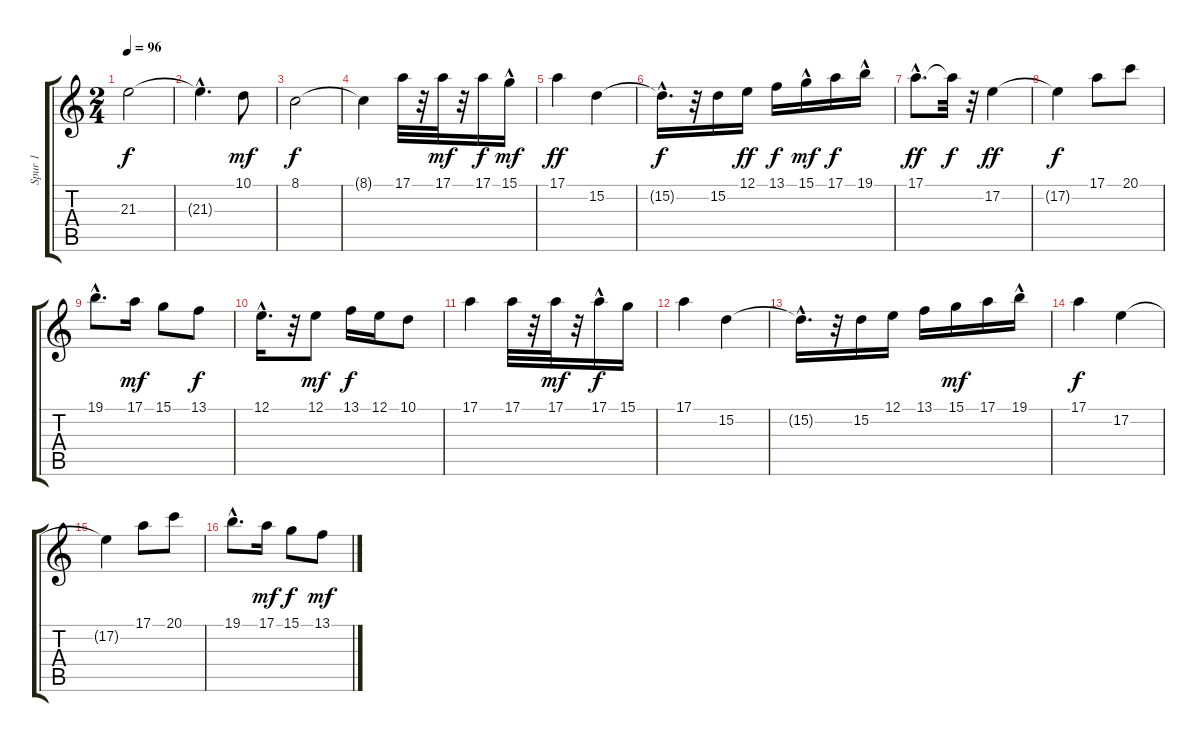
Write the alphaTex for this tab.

\track ("Spur 1" "Spur 1") {instrument accordion}
\staff {score tabs}
\tuning (E4 B3 G3 D3 A2 E2) {hide}
\ts (2 4)
\tempo 96
\clef g2
\ks c
21.3{t}.2{dy f} |
21.3{hac t}.4{d} 10.1.8{dy mf} |
8.1.2{dy f} |
8.1{t}.4 17.1.32{instrument accordion} r.32 17.1.32{dy mf} r.32 17.1.16{dy f} 15.1{hac}.16{dy mf} |
17.1.4{dy ff} 15.2.4 |
15.2{hac t}.16{d dy f} r.32 15.2.16 12.1.16{dy ff} 13.1.16{dy f} 15.1{hac}.16{dy mf} 17.1.16{dy f} 19.1{hac}.16 |
17.1{hac}.8{d dy ff} 17.1{t}.32{dy f} r.32 17.2.4{dy ff} |
17.2{t}.4{dy f} 17.1.8{instrument accordion} 20.1.8 |
19.1{hac}.8{d instrument accordion} 17.1.16{dy mf} 15.1.8 13.1.8{dy f} |
12.1{hac}.16{d} r.32 12.1.8{dy mf} 13.1.16{dy f} 12.1.16 10.1.8 |
17.1.4{instrument accordion} 17.1.32 r.32 17.1.32{dy mf} r.32 17.1{hac}.16{dy f} 15.1.16 |
17.1.4 15.2.4 |
15.2{hac t}.16{d} r.32 15.2.16 12.1.16 13.1.16 15.1.16{dy mf} 17.1.16 19.1{hac}.16 |
17.1.4{dy f} 17.2.4 |
17.2{t}.4 17.1.8 20.1.8 |
19.1{hac}.8{d} 17.1.16{dy mf} 15.1.8{dy f} 13.1.8{dy mf}
